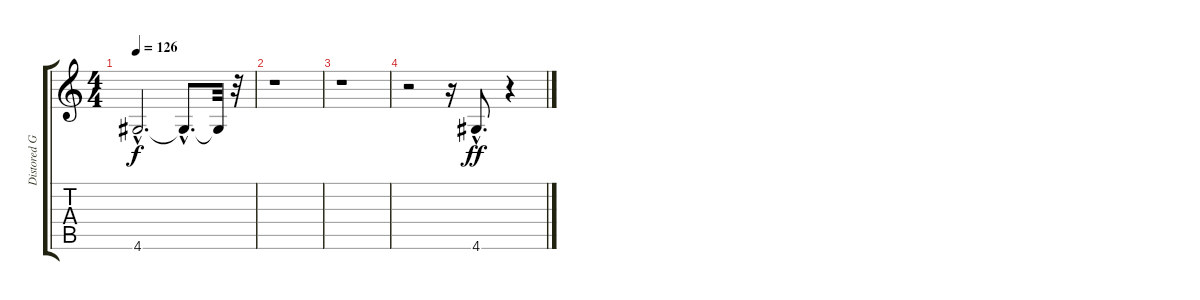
\track ("Distored Guitars" "Distored G") {instrument distortionguitar}
\staff {score tabs}
\tuning (E4 B3 G3 D3 A2 E2) {hide}
\ts (4 4)
\tempo 126
\clef g2
\ks c
4.6{hac t}.2{d dy f} 4.6{hac t}.8{d} 4.6{t}.32 r.32 |
r.1 |
r.1 |
r.2 r.16 4.6{hac}.8{d dy ff volume 8} r.4
